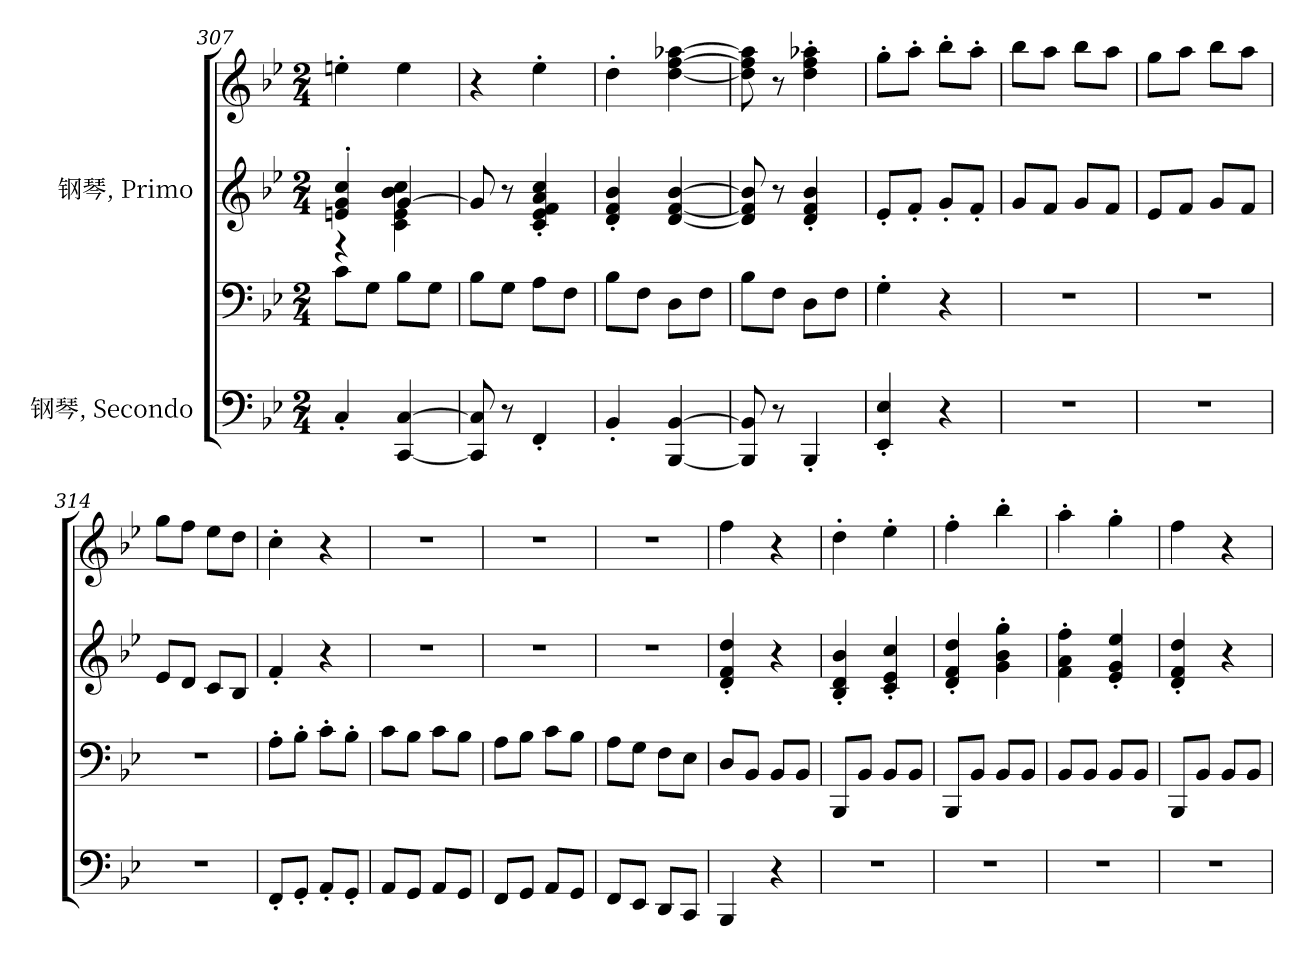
**kern	**kern	**kern	**kern
*part2	*part2	*part1	*part1
*staff4	*staff3	*staff2	*staff1
*I"钢琴, Secondo	*	*I"钢琴, Primo	*
*clefF4	*clefF4	*clefG2	*clefG2
*k[b-e-]	*k[b-e-]	*k[b-e-]	*k[b-e-]
*M2/4	*M2/4	*M2/4	*M2/4
=307	=307	=307	=307
*	*	*^	*
4C'/	8c\L	4en/' 4g/' 4cc/'	4r	4een'\
.	8G\J	.	.	.
[4CC/ [4C/	8B-\L	[4g/	4c\ 4e\ 4b-\ 4cc\	4ee\
.	8G\J	.	.	.
*	*	*v	*v	*
=308	=308	=308	=308
8CC/] 8C/]	8B-\L	8g/]	4r
8r	8G\J	8r	.
4FF'/	8A\L	4c/' 4e-/' 4f/' 4a/' 4cc/'	4ee-'\
.	8F\J	.	.
=309	=309	=309	=309
4BB-'/	8B-\L	4d/' 4f/' 4b-/'	4dd'\
.	8F\J	.	.
[4BBB-/ [4BB-/	8D\L	[4d/ [4f/ [4b-/	[4dd\ [4ff\ [4aa-X\
.	8F\J	.	.
=310	=310	=310	=310
8BBB-/] 8BB-/]	8B-\L	8d/] 8f/] 8b-/]	8dd\] 8ff\] 8aa-\]
8r	8F\J	8r	8r
4BBB-'/	8D\L	4d/' 4f/' 4b-/'	4dd\' 4ff\' 4aa-X\'
.	8F\J	.	.
!!LO:LB:g=z
=311	=311	=311	=311
4EE-/' 4E-/'	4G'\	8e-'/L	8gg'\L
.	.	8f'/J	8aa'\J
4r	4r	8g'/L	8bb-'\L
.	.	8f'/J	8aa'\J
=312	=312	=312	=312
2r	2r	8g/L	8bb-\L
.	.	8f/J	8aa\J
.	.	8g/L	8bb-\L
.	.	8f/J	8aa\J
=313	=313	=313	=313
2r	2r	8e-/L	8gg\L
.	.	8f/J	8aa\J
.	.	8g/L	8bb-\L
.	.	8f/J	8aa\J
=314	=314	=314	=314
2r	2r	8e-/L	8gg\L
.	.	8d/J	8ff\J
.	.	8c/L	8ee-\L
.	.	8B-/J	8dd\J
=315	=315	=315	=315
8FF'/L	8A'\L	4f'/	4cc'\
8GG'/J	8B-'\J	.	.
8AA'/L	8c'\L	4r	4r
8GG'/J	8B-'\J	.	.
=316	=316	=316	=316
8AA/L	8c\L	2r	2r
8GG/J	8B-\J	.	.
8AA/L	8c\L	.	.
8GG/J	8B-\J	.	.
=317	=317	=317	=317
8FF/L	8A\L	2r	2r
8GG/J	8B-\J	.	.
8AA/L	8c\L	.	.
8GG/J	8B-\J	.	.
!!LO:LB:g=z
=318	=318	=318	=318
8FF/L	8A\L	2r	2r
8EE-/J	8G\J	.	.
8DD/L	8F\L	.	.
8CC/J	8E-\J	.	.
=319	=319	=319	=319
4BBB-/	8D/L	4d/' 4f/' 4dd/'	4ff\
.	8BB-/J	.	.
4r	8BB-/L	4r	4r
.	8BB-/J	.	.
=320	=320	=320	=320
2r	8BBB-/L	4B-/' 4d/' 4b-/'	4dd'\
.	8BB-/J	.	.
.	8BB-/L	4c/' 4e-/' 4cc/'	4ee-'\
.	8BB-/J	.	.
=321	=321	=321	=321
2r	8BBB-/L	4d/' 4f/' 4dd/'	4ff'\
.	8BB-/J	.	.
.	8BB-/L	4g\' 4b-\' 4gg\'	4bb-'\
.	8BB-/J	.	.
=322	=322	=322	=322
2r	8BB-/L	4f\' 4a\' 4ff\'	4aa'\
.	8BB-/J	.	.
.	8BB-/L	4e-/' 4g/' 4ee-/'	4gg'\
.	8BB-/J	.	.
=323	=323	=323	=323
2r	8BBB-/L	4d/' 4f/' 4dd/'	4ff\
.	8BB-/J	.	.
.	8BB-/L	4r	4r
.	8BB-/J	.	.
=	=	=	=
*-	*-	*-	*-
